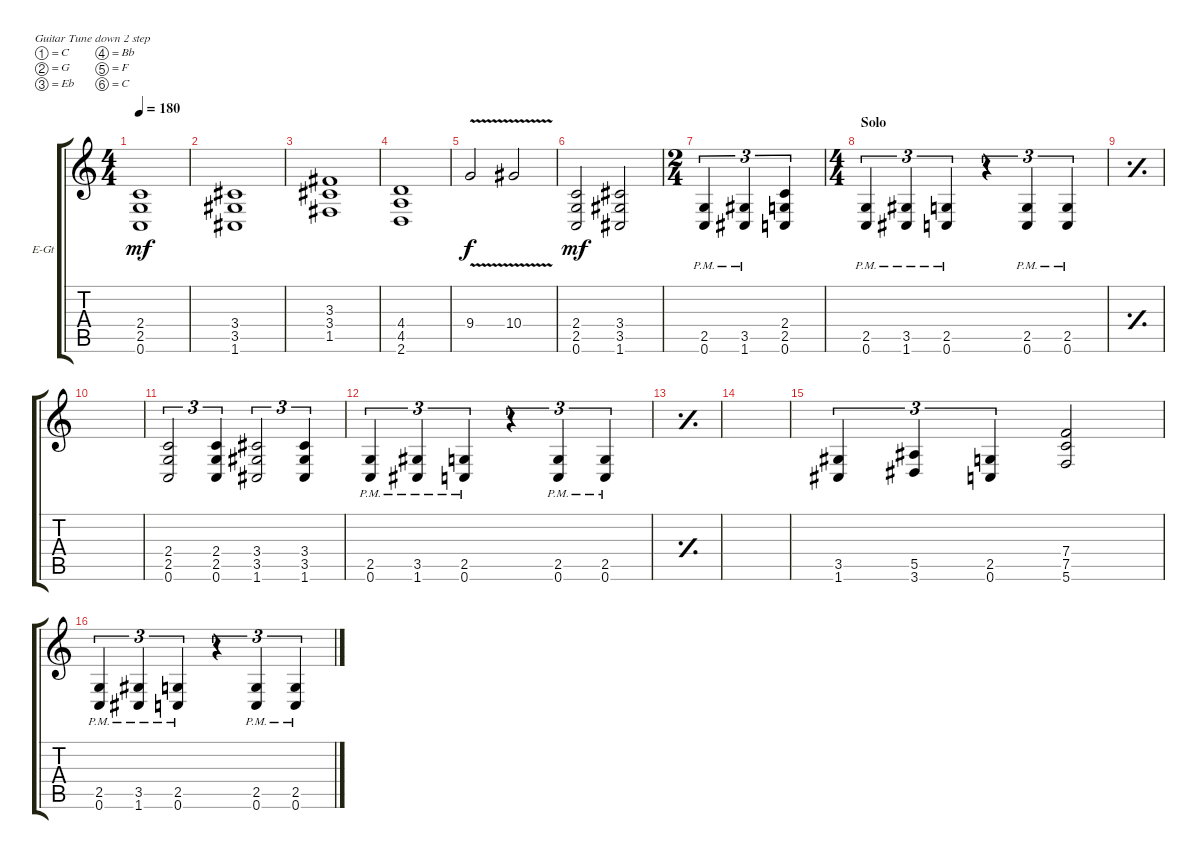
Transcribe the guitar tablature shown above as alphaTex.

\defaultSystemsLayout 4
\bracketExtendMode groupsimilarinstruments
\multiBarRest
\firstSystemTrackNameOrientation horizontal
\otherSystemsTrackNameOrientation horizontal
\track ("Electric Guitar" "E-Gt") {instrument distortionguitar}
\staff {score tabs}
\tuning (C4 G3 Eb3 Bb2 F2 C2)
\ts (4 4)
\tempo 180
\clef g2
\ks c
(0.6 2.5 2.4).1{dy mf} |
(1.6 3.5 3.4).1 |
(1.5 3.4 3.3).1 |
(2.6 4.5 4.4).1 |
9.4{v}.2{dy f} 10.4{v}.2 |
(0.6 2.5 2.4).2{dy mf} (1.6 3.5 3.4).2 |
\ts (2 4)
(0.6{pm} 2.5{pm}).4{tu (3 2)} (1.6{pm} 3.5{pm}).4{tu (3 2)} (0.6 2.5 2.4).4{tu (3 2)} |
\ts (4 4)
\section ("" "Solo")
(0.6{pm} 2.5{pm}).4{tu (3 2)} (1.6{pm} 3.5{pm}).4{tu (3 2)} (0.6{pm} 2.5{pm}).4{tu (3 2)} r.4{tu (3 2)} (0.6{pm} 2.5{pm}).4{tu (3 2)} (0.6{pm} 2.5{pm}).4{tu (3 2)} |
\simile simple
|
|
\simile none
(0.6 2.5 2.4).2{tu (3 2)} (0.6 2.5 2.4).4{tu (3 2)} (1.6 3.5 3.4).2{tu (3 2)} (1.6 3.5 3.4).4{tu (3 2)} |
(0.6{pm} 2.5{pm}).4{tu (3 2)} (1.6{pm} 3.5{pm}).4{tu (3 2)} (0.6{pm} 2.5{pm}).4{tu (3 2)} r.4{tu (3 2)} (0.6{pm} 2.5{pm}).4{tu (3 2)} (0.6{pm} 2.5{pm}).4{tu (3 2)} |
\simile simple
|
|
\simile none
(1.6 3.5).4{tu (3 2)} (3.6 5.5).4{tu (3 2)} (0.6 2.5).4{tu (3 2)} (5.6 7.5 7.4).2 |
(0.6{pm} 2.5{pm}).4{tu (3 2)} (1.6{pm} 3.5{pm}).4{tu (3 2)} (0.6{pm} 2.5{pm}).4{tu (3 2)} r.4{tu (3 2)} (0.6{pm} 2.5{pm}).4{tu (3 2)} (0.6{pm} 2.5{pm}).4{tu (3 2)}
